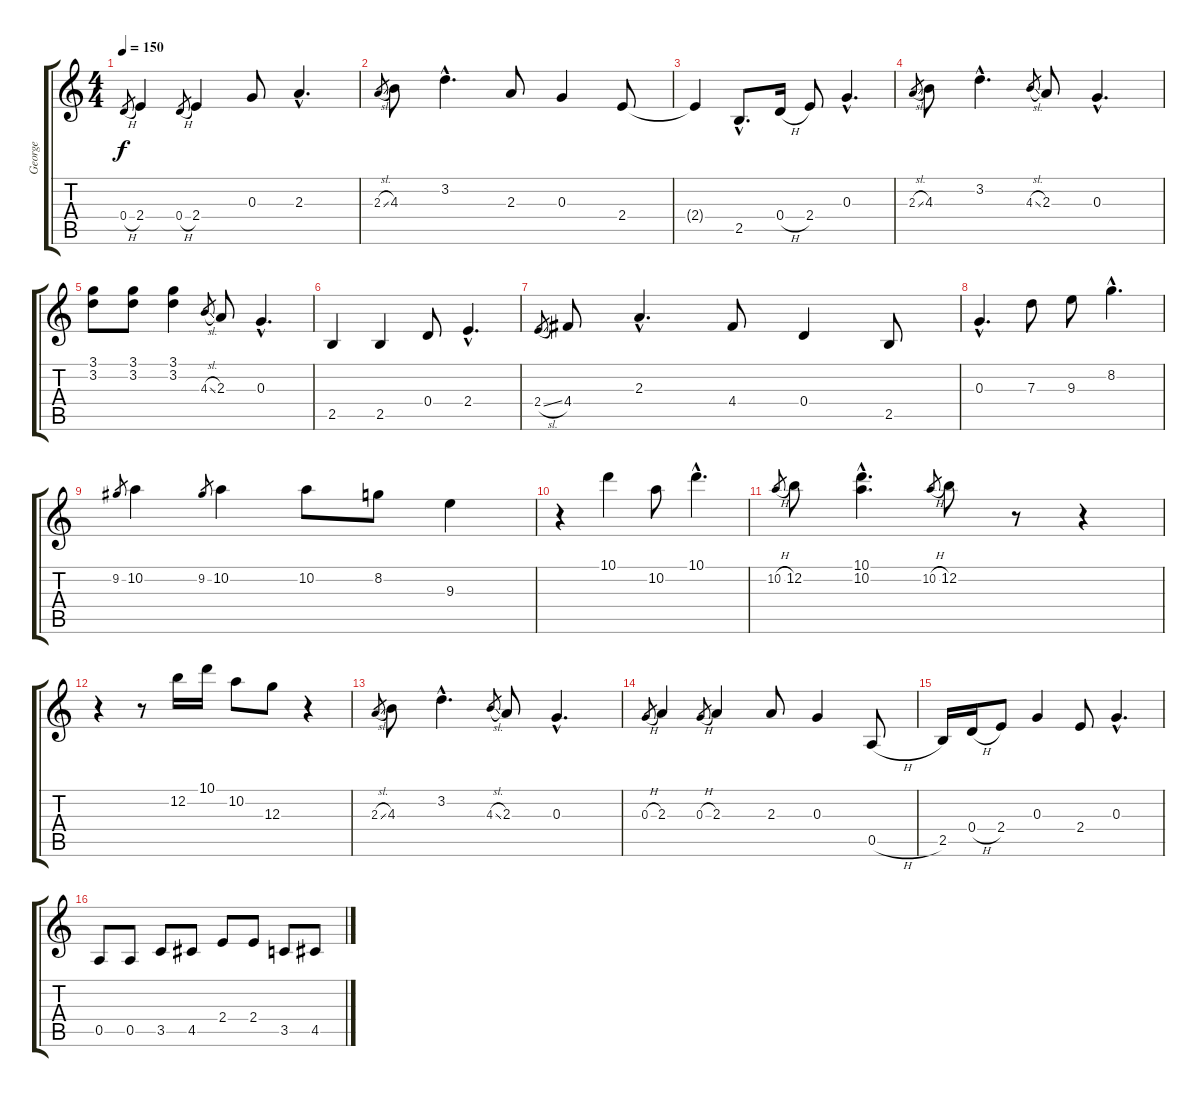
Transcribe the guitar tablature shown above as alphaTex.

\track ("George" "George") {instrument electricguitarclean}
\staff {score tabs}
\tuning (E4 B3 G3 D3 A2 E2) {hide}
\ts (4 4)
\tempo 150
\clef g2
\ks c
0.4{h}.8{gr dy f} 2.4.4 0.4{h}.8{gr} 2.4.4 0.3.8 2.3{hac}.4{d} |
2.3{sl}.8{gr} 4.3.8 3.2{hac}.4{d} 2.3.8 0.3.4 2.4.8 |
2.4{t}.4 2.5{hac}.8{d} 0.4{h}.16 2.4.8 0.3{hac}.4{d} |
2.3{sl}.8{gr} 4.3.8 3.2{hac}.4{d} 4.3{sl}.8{gr} 2.3.8 0.3{hac}.4{d} |
(3.1 3.2).8 (3.1 3.2).8 (3.1 3.2).4 4.3{sl}.8{gr} 2.3.8 0.3{hac}.4{d} |
2.5.4 2.5.4 0.4.8 2.4{hac}.4{d} |
2.4{sl}.8{gr} 4.4.8 2.3{hac}.4{d} 4.4.8 0.4.4 2.5.8 |
0.3{hac}.4{d} 7.3.8 9.3.8 8.2{hac}.4{d} |
9.2.8{gr} 10.2.4 9.2.8{gr} 10.2.4 10.2.8 8.2.8 9.3.4 |
r.4 10.1.4 10.2.8 10.1{hac}.4{d} |
10.2{h}.8{gr} 12.2.8 (10.1{hac} 10.2{hac}).4{d} 10.2{h}.8{gr} 12.2.8 r.8 r.4 |
r.4 r.8 12.2.16 10.1.16 10.2.8 12.3.8 r.4 |
2.3{sl}.8{gr} 4.3.8 3.2{hac}.4{d} 4.3{sl}.8{gr} 2.3.8 0.3{hac}.4{d} |
0.3{h}.8{gr} 2.3.4 0.3{h}.8{gr} 2.3.4 2.3.8 0.3.4 0.5{h}.8 |
2.5.16 0.4{h}.16 2.4.8 0.3.4 2.4.8 0.3{hac}.4{d} |
0.5.8{volume 10 instrument electricguitarjazz} 0.5.8 3.5.8 4.5.8 2.4.8 2.4.8 3.5.8 4.5.8
